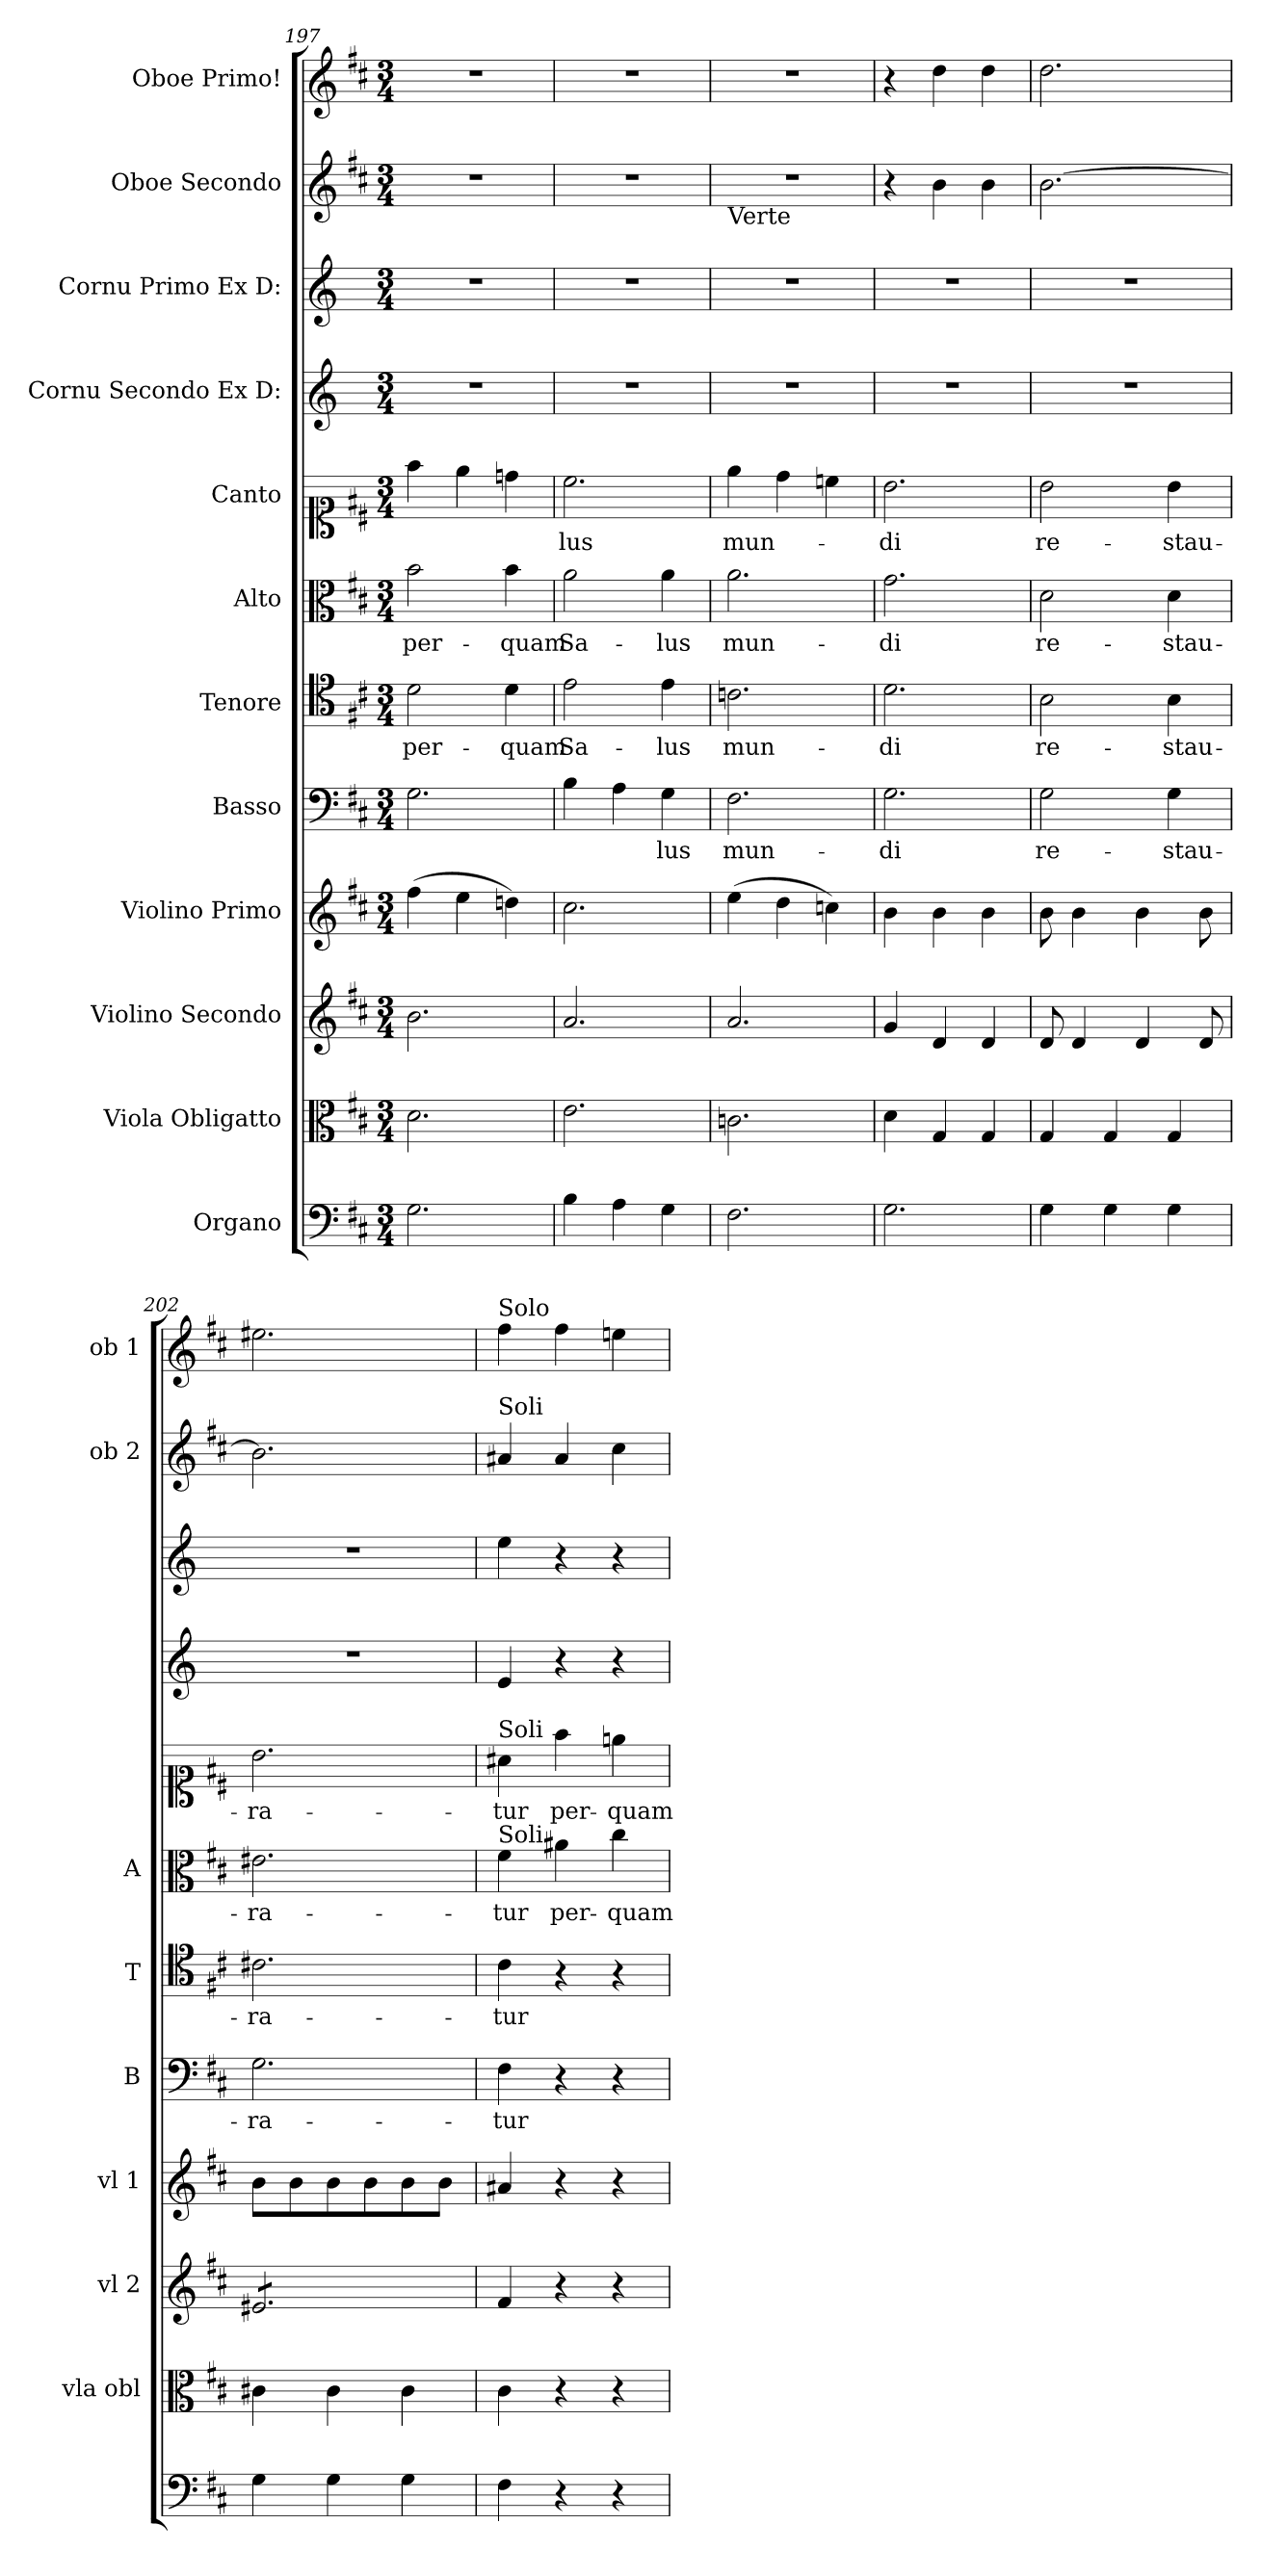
**kern	**dynam	**kern	**kern	**kern	**kern	**text	**kern	**text	**kern	**text	**kern	**text	**kern	**kern	**kern	**kern
*part12	*part12	*part11	*part10	*part9	*part8	*part8	*part7	*part7	*part6	*part6	*part5	*part5	*part4	*part3	*part2	*part1
*staff12	*staff12	*staff11	*staff10	*staff9	*staff8	*staff8	*staff7	*staff7	*staff6	*staff6	*staff5	*staff5	*staff4	*staff3	*staff2	*staff1
*I"Organo	*	*I"Viola Obligatto	*I"Violino Secondo	*I"Violino Primo	*I"Basso	*	*I"Tenore	*	*I"Alto	*	*I"Canto	*	*I"Cornu Secondo Ex D:	*I"Cornu Primo Ex D:	*I"Oboe Secondo	*I"Oboe Primo!
*	*	*I'vla obl	*I'vl 2	*I'vl 1	*I'B	*	*I'T	*	*I'A	*	*	*	*	*	*I'ob 2	*I'ob 1
*clefF4	*	*clefC3	*clefG2	*clefG2	*clefF4	*	*clefC4	*	*clefC3	*	*clefC1	*	*clefG2	*clefG2	*clefG2	*clefG2
*	*	*	*	*	*	*	*	*	*	*	*	*	*ITrd-1c-2	*ITrd-1c-2	*	*
*k[f#c#]	*	*k[f#c#]	*k[f#c#]	*k[f#c#]	*k[f#c#]	*	*k[f#c#]	*	*k[f#c#]	*	*k[f#c#]	*	*k[f#c#]	*k[f#c#]	*k[f#c#]	*k[f#c#]
*D:	*	*D:	*D:	*D:	*D:	*	*D:	*	*D:	*	*D:	*	*	*	*D:	*D:
*M3/4	*	*M3/4	*M3/4	*M3/4	*M3/4	*	*M3/4	*	*M3/4	*	*M3/4	*	*M3/4	*M3/4	*M3/4	*M3/4
=197	=197	=197	=197	=197	=197	=197	=197	=197	=197	=197	=197	=197	=197	=197	=197	=197
!	!	!	!	!	!	!	!	!LO:LY:i	!	!	!	!	!	!	!	!
2.G\	.	2.d\	2.b\	(4ff#\	2.G\	.	2d\	per-	2b\	per-	4ff#\	.	2.r	2.r	2.r	2.r
.	.	.	.	4ee\	.	.	.	.	.	.	4ee\	.	.	.	.	.
!	!	!	!	!	!	!	!	!LO:LY:i	!	!	!	!	!	!	!	!
.	.	.	.	4ddn\)	.	.	4d\	-quam	4b\	-quam	4ddn\	.	.	.	.	.
=198	=198	=198	=198	=198	=198	=198	=198	=198	=198	=198	=198	=198	=198	=198	=198	=198
!	!	!	!	!	!	!	!	!LO:LY:i	!	!	!	!	!	!	!	!
4B\	.	2.e\	2.a/	2.cc#\	4B\	.	2e\	Sa-	2a\	Sa-	2.cc#\	-lus	2.r	2.r	2.r	2.r
4A\	.	.	.	.	4A\	.	.	.	.	.	.	.	.	.	.	.
!	!	!	!	!	!	!	!	!LO:LY:i	!	!	!	!	!	!	!	!
4G\	.	.	.	.	4G\	-lus	4e\	-lus	4a\	-lus	.	.	.	.	.	.
=199	=199	=199	=199	=199	=199	=199	=199	=199	=199	=199	=199	=199	=199	=199	=199	=199
!	!	!	!	!	!	!	!	!	!	!	!	!	!	!	!LO:TX:b:t=Verte	!
2.F#\	.	2.cn\	2.a/	(4ee\	2.F#\	mun-	2.cn\	mun-	2.a\	mun-	4ee\	mun-	2.r	2.r	2.r	2.r
.	.	.	.	4dd\	.	.	.	.	.	.	4dd\	.	.	.	.	.
.	.	.	.	4ccn\)	.	.	.	.	.	.	4ccn\	.	.	.	.	.
=200	=200	=200	=200	=200	=200	=200	=200	=200	=200	=200	=200	=200	=200	=200	=200	=200
2.G\	.	4d\	4g/	4b\	2.G\	-di	2.d\	-di	2.g\	-di	2.b\	-di	2.r	2.r	4r	4r
.	.	4G/	4d/	4b\	.	.	.	.	.	.	.	.	.	.	4b\	4dd\
.	.	4G/	4d/	4b\	.	.	.	.	.	.	.	.	.	.	4b\	4dd\
=201	=201	=201	=201	=201	=201	=201	=201	=201	=201	=201	=201	=201	=201	=201	=201	=201
4G\	.	4G/	8d/	8b\	2G\	re-	2B\	re-	2d\	re-	2b\	re-	2.r	2.r	[2.b\	2.dd\
.	.	.	4d/	4b\	.	.	.	.	.	.	.	.	.	.	.	.
4G\	.	4G/	.	.	.	.	.	.	.	.	.	.	.	.	.	.
.	.	.	4d/	4b\	.	.	.	.	.	.	.	.	.	.	.	.
4G\	.	4G/	.	.	4G\	-stau-	4B\	-stau-	4d\	-stau-	4b\	-stau-	.	.	.	.
.	.	.	8d/	8b\	.	.	.	.	.	.	.	.	.	.	.	.
=202	=202	=202	=202	=202	=202	=202	=202	=202	=202	=202	=202	=202	=202	=202	=202	=202
*	*	*	*tremolo	*	*	*	*	*	*	*	*	*	*	*	*	*
4G\	.	4c#X\	8e#X/L	8b\L	2.G\	-ra-	2.c#X\	-ra-	2.e#X\	-ra-	2.b\	-ra-	2.r	2.r	2.b\]	2.ee#X\
.	.	.	8e#X/	8b\	.	.	.	.	.	.	.	.	.	.	.	.
4G\	.	4c#\	8e#X/	8b\	.	.	.	.	.	.	.	.	.	.	.	.
.	.	.	8e#X/	8b\	.	.	.	.	.	.	.	.	.	.	.	.
4G\	.	4c#\	8e#X/	8b\	.	.	.	.	.	.	.	.	.	.	.	.
.	.	.	8e#X/J	8b\J	.	.	.	.	.	.	.	.	.	.	.	.
*	*	*	*Xtremolo	*	*	*	*	*	*	*	*	*	*	*	*	*
=203	=203	=203	=203	=203	=203	=203	=203	=203	=203	=203	=203	=203	=203	=203	=203	=203
!	!	!	!	!	!	!	!	!	!	!	!	!	!	!	!	!LO:TX:a:t=Solo
!	!	!	!	!	!	!	!	!	!	!	!	!	!	!	!LO:TX:a:t=Soli	!
!	!	!	!	!	!	!	!	!	!	!	!LO:TX:a:t=Soli	!	!	!	!	!
!	!	!	!	!	!	!	!	!	!LO:TX:a:t=Soli	!	!	!	!	!	!	!
4F#\	.	4c#\	4f#/	4a#X/	4F#\	-tur	4c#\	-tur	4f#\	-tur	4a#X\	-tur	4f#/	4ff#\	4a#X/	4ff#\
4r	.	4r	4r	4r	4r	.	4r	.	4a#X\	per-	4ff#\	per-	4r	4r	4a#/	4ff#\
!	!LO:DY:a	!	!	!	!	!	!	!	!	!	!	!	!	!	!	!
4r	p&colon;	4r	4r	4r	4r	.	4r	.	4cc#\	-quam	4een\	-quam	4r	4r	4cc#\	4een\
=	=	=	=	=	=	=	=	=	=	=	=	=	=	=	=	=
*-	*-	*-	*-	*-	*-	*-	*-	*-	*-	*-	*-	*-	*-	*-	*-	*-
